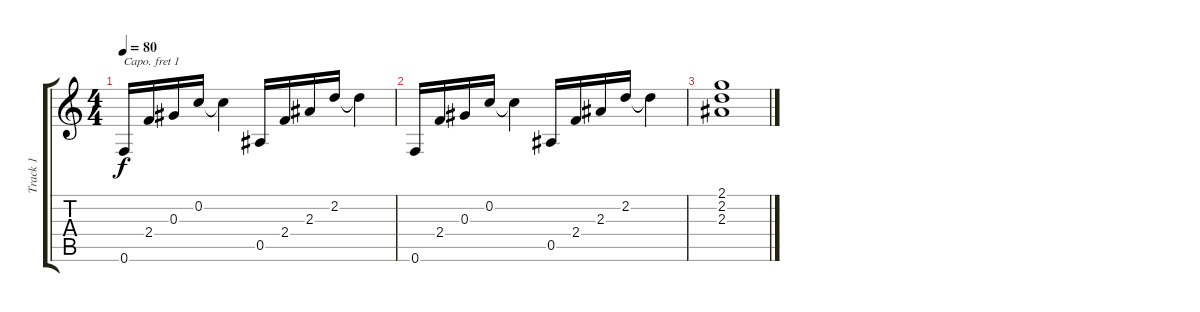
\track ("Track 1" "Track 1") {instrument acousticguitarsteel}
\staff {score tabs}
\capo 1
\tuning (E4 B3 G3 D3 A2 E2) {hide}
\ts (4 4)
\tempo 80
\clef g2
\ks c
0.6.16{dy f} 2.4.16 0.3.16 0.2.16 0.2{t}.4 0.5.16 2.4.16 2.3.16 2.2.16 2.2{t}.4 |
0.6.16 2.4.16 0.3.16 0.2.16 0.2{t}.4 0.5.16 2.4.16 2.3.16 2.2.16 2.2{t}.4 |
(2.1 2.2 2.3).1
